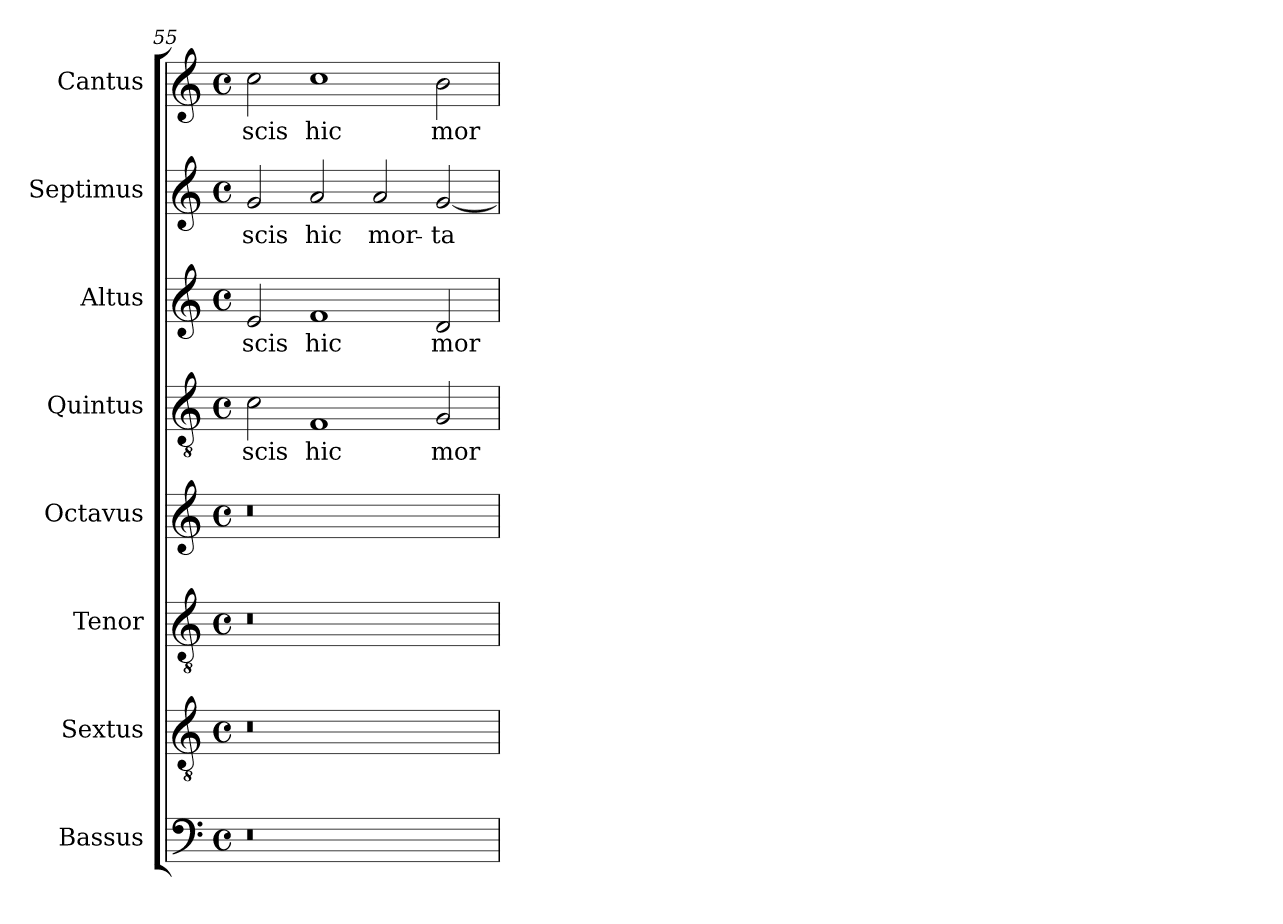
**kern	**kern	**kern	**kern	**kern	**text	**kern	**text	**kern	**text	**kern	**text
*part8	*part7	*part6	*part5	*part4	*part4	*part3	*part3	*part2	*part2	*part1	*part1
*staff8	*staff7	*staff6	*staff5	*staff4	*staff4	*staff3	*staff3	*staff2	*staff2	*staff1	*staff1
*I"Bassus	*I"Sextus	*I"Tenor	*I"Octavus	*I"Quintus	*	*I"Altus	*	*I"Septimus	*	*I"Cantus	*
*clefF4	*clefGv2	*clefGv2	*clefG2	*clefGv2	*	*clefG2	*	*clefG2	*	*clefG2	*
*	*	*	*	*	*	*	*	*k[]	*	*	*
*	*	*	*	*	*	*	*	*C:	*	*	*
*M4/4	*M4/4	*M4/4	*M4/4	*M4/4	*	*M4/4	*	*M4/4	*	*M4/4	*
*met(c)	*met(c)	*met(c)	*met(c)	*met(c)	*	*met(c)	*	*met(c)	*	*met(c)	*
=55	=55	=55	=55	=55	=55	=55	=55	=55	=55	=55	=55
!	!	!	!	!	!LO:LY:b:cj	!	!LO:LY:b:cj	!	!LO:LY:b:cj	!	!LO:LY:b:cj
0r	0r	0r	0r	2c\	scis	2e/	scis	2g/	-scis	2cc\	-scis
!	!	!	!	!	!LO:LY:b:cj	!	!LO:LY:b:cj	!	!LO:LY:b:cj	!	!LO:LY:b:cj
.	.	.	.	1F	hic	1f	hic	2a/	hic	1cc	hic
!	!	!	!	!	!	!	!	!	!LO:LY:b:cj	!	!
.	.	.	.	.	.	.	.	2a/	mor-	.	.
!	!	!	!	!	!LO:LY:b:cj	!	!LO:LY:b:cj	!	!LO:LY:b:cj	!	!LO:LY:b:cj
.	.	.	.	2G/	mor	2d/	mor	[<2g/	-ta-	2b\	mor-
=	=	=	=	=	=	=	=	=	=	=	=
*-	*-	*-	*-	*-	*-	*-	*-	*-	*-	*-	*-
